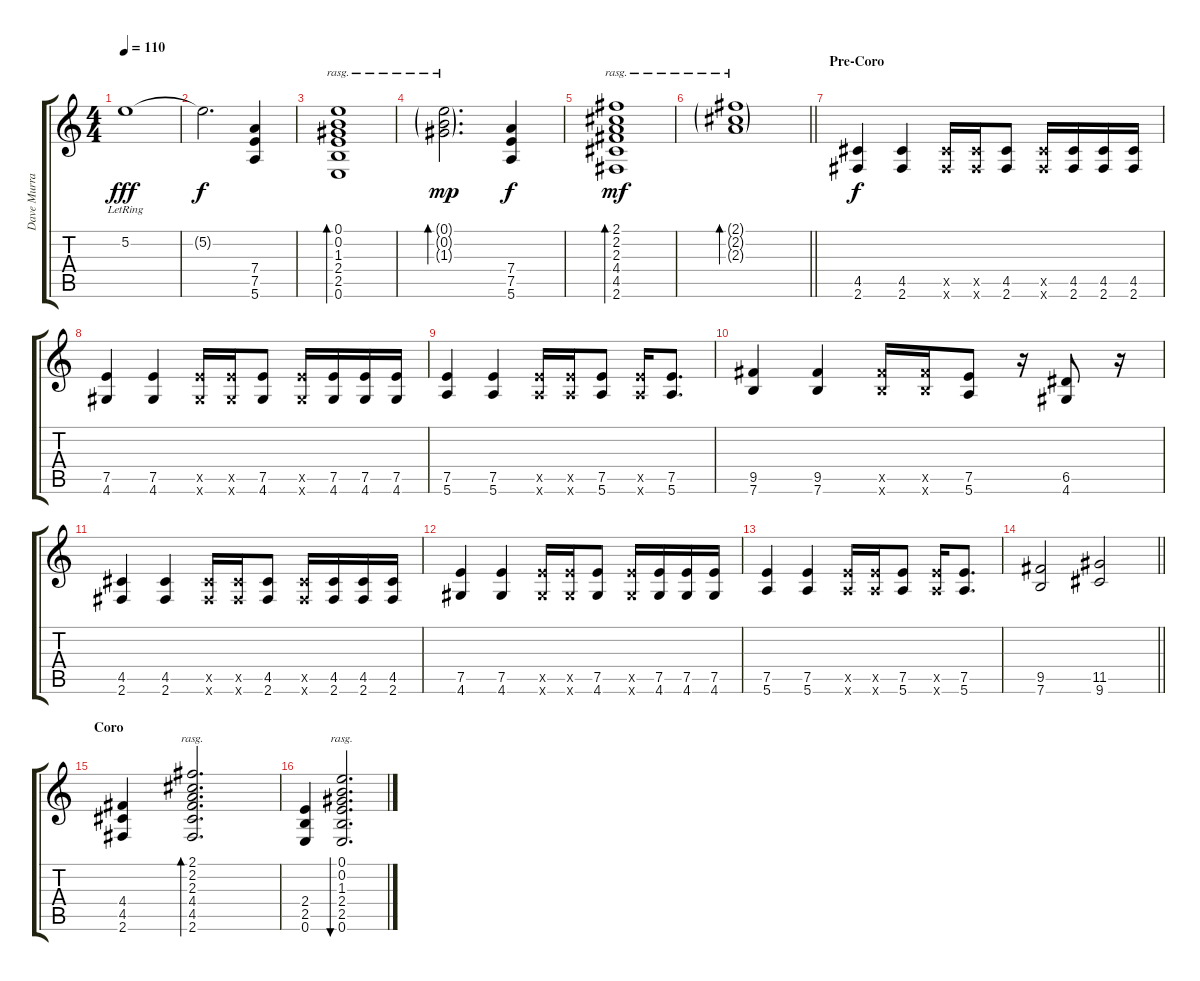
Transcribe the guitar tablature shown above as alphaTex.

\track ("Dave Murray" "Dave Murra") {instrument overdrivenguitar}
\staff {score tabs}
\tuning (E4 B3 G3 D3 A2 E2) {hide}
\ts (4 4)
\tempo 110
\clef g2
\ks c
5.2{lr}.1{dy fff volume 4} |
5.2{t}.2{d dy f} (7.4 7.5 5.6).4{volume 11} |
(0.1 0.2 1.3 2.4 2.5 0.6).1{bd 480 rasg ii volume 11} |
(0.1{g} 0.2{g} 1.3{g}).2{d bd 480 rasg ii dy mp} (7.4 7.5 5.6).4{dy f} |
(2.1 2.2 2.3 4.4 4.5 2.6).1{bd 480 rasg ii dy mf} |
\barLineRight lightlight
(2.1{g} 2.2{g} 2.3{g}).1{bd 480 rasg ii} |
\section ("" "Pre-Coro")
(4.5 2.6).4{dy f} (4.5 2.6).4 (4.5{x} 2.6{x}).16 (4.5{x} 2.6{x}).16 (4.5 2.6).8 (4.5{x} 2.6{x}).16 (4.5 2.6).16 (4.5 2.6).16 (4.5 2.6).16 |
(7.5 4.6).4 (7.5 4.6).4 (7.5{x} 4.6{x}).16 (7.5{x} 4.6{x}).16 (7.5 4.6).8 (7.5{x} 4.6{x}).16 (7.5 4.6).16 (7.5 4.6).16 (7.5 4.6).16 |
(7.5 5.6).4 (7.5 5.6).4 (7.5{x} 5.6{x}).16 (7.5{x} 5.6{x}).16 (7.5 5.6).8 (7.5{x} 5.6{x}).16 (7.5 5.6).8{d} |
(9.5 7.6).4 (9.5 7.6).4 (9.5{x} 7.6{x}).16 (9.5{x} 7.6{x}).16 (7.5 5.6).8 r.16 (6.5 4.6).8 r.16 |
(4.5 2.6).4 (4.5 2.6).4 (4.5{x} 2.6{x}).16 (4.5{x} 2.6{x}).16 (4.5 2.6).8 (4.5{x} 2.6{x}).16 (4.5 2.6).16 (4.5 2.6).16 (4.5 2.6).16 |
(7.5 4.6).4 (7.5 4.6).4 (7.5{x} 4.6{x}).16 (7.5{x} 4.6{x}).16 (7.5 4.6).8 (7.5{x} 4.6{x}).16 (7.5 4.6).16 (7.5 4.6).16 (7.5 4.6).16 |
(7.5 5.6).4 (7.5 5.6).4 (7.5{x} 5.6{x}).16 (7.5{x} 5.6{x}).16 (7.5 5.6).8 (7.5{x} 5.6{x}).16 (7.5 5.6).8{d} |
\barLineRight lightlight
(9.5 7.6).2 (11.5 9.6).2 |
\section ("" "Coro")
(4.4 4.5 2.6).4 (2.1 2.2 2.3 4.4 4.5 2.6).2{d bd 240 rasg ii} |
(2.4 2.5 0.6).4 (0.1 0.2 1.3 2.4 2.5 0.6).2{d bu 240 rasg ii}
